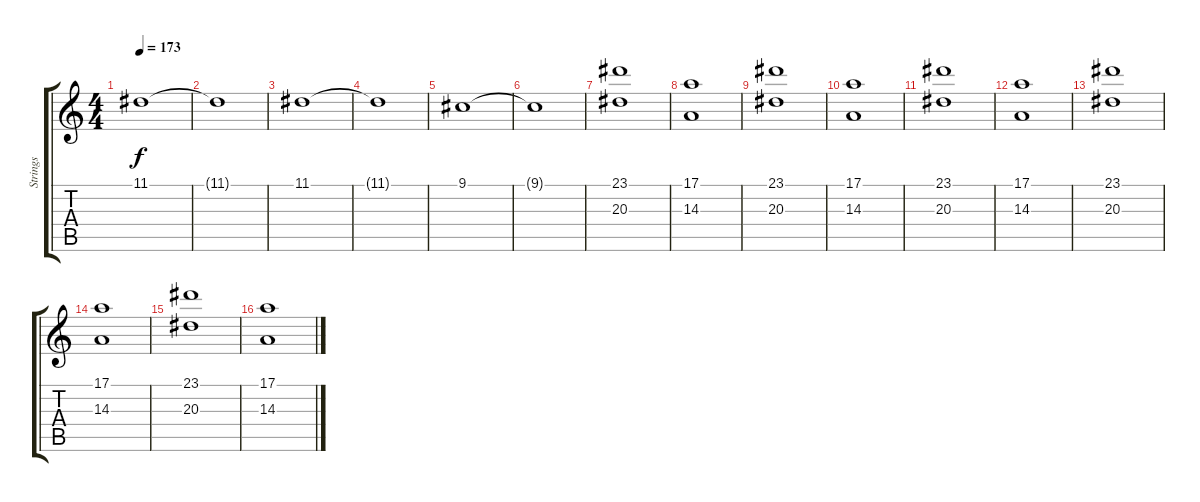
\track ("Strings" "Strings") {instrument stringensemble1}
\staff {score tabs}
\tuning (E4 B3 G3 D3 A2 E2) {hide}
\ts (4 4)
\tempo 173
\clef g2
\ks c
11.1.1{dy f} |
11.1{t}.1 |
11.1.1 |
11.1{t}.1 |
9.1.1 |
9.1{t}.1 |
(23.1 20.3).1{volume 13 balance 0 instrument stringensemble1} |
(17.1 14.3).1 |
(23.1 20.3).1{volume 13 balance 0 instrument stringensemble1} |
(17.1 14.3).1 |
(23.1 20.3).1{volume 13 balance 0 instrument stringensemble1} |
(17.1 14.3).1 |
(23.1 20.3).1{volume 13 balance 0 instrument stringensemble1} |
(17.1 14.3).1 |
(23.1 20.3).1{volume 13 balance 0 instrument stringensemble1} |
(17.1 14.3).1
